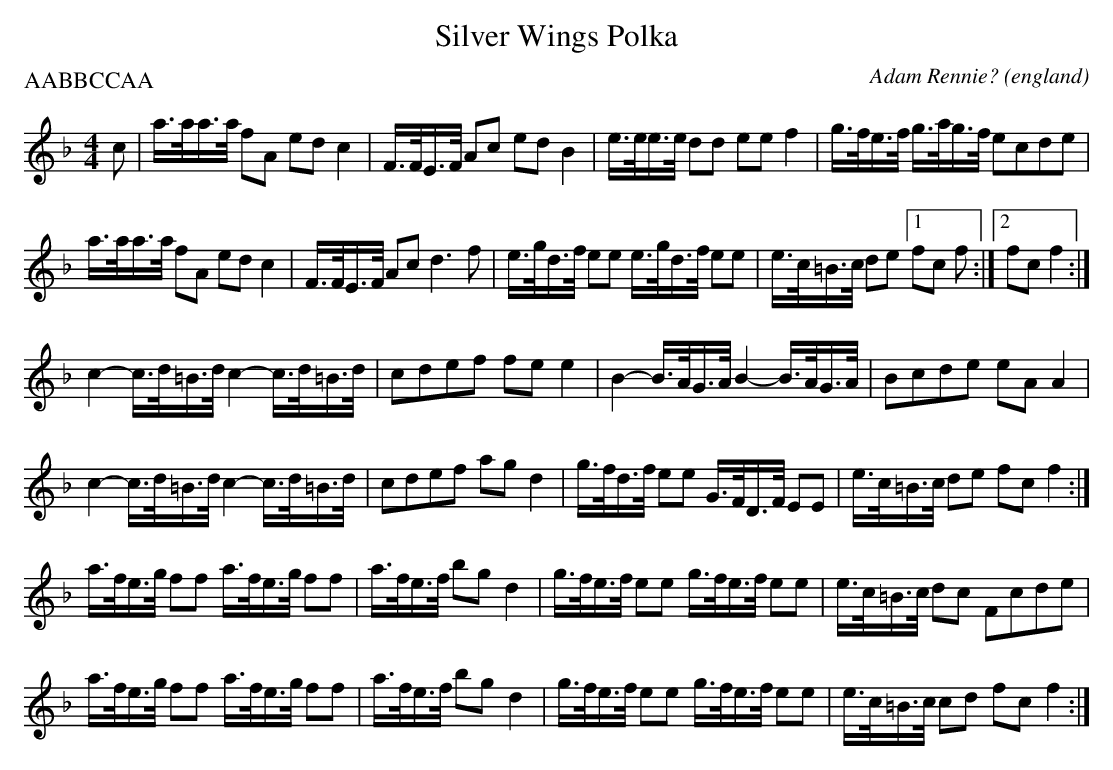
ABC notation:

X:1
T:Silver Wings Polka
O:england
C:Adam Rennie?
M:4/4
L:1/8
P:AABBCCAA
K:F
c|a/>a/a/>a/ fA ed c2|F/>F/E/>F/ Ac ed B2|\
e/>e/e/>e/ dd ee f2|g/>f/e/>f/ g/>a/g/>f/ ecde|
a/>a/a/>a/ fA ed c2|F/>F/E/>F/ Ac d3 f|\
e/>g/d/>f/ ee  e/>g/d/>f/ ee|e/>c/=B/>c/ de [1fc f:|[2fc f2:|]
c2- c/>d/=B/>d/ c2- c/>d/=B/>d/|cdef fe e2|\
B2- B/>A/G/>A/ B2- B/>A/G/>A/|Bcde eA A2|
c2- c/>d/=B/>d/ c2- c/>d/=B/>d/|cdef ag d2|\
g/>f/d/>f/ ee G/>F/D/>F/ EE|e/>c/=B/>c/ de fc f2:|]
a/>f/e/>g/ ff a/>f/e/>g/ ff|a/>f/e/>f/ bg d2|\
g/>f/e/>f/ ee g/>f/e/>f/ ee|e/>c/=B/>c/ dc Fcde|
a/>f/e/>g/ ff a/>f/e/>g/ ff|a/>f/e/>f/ bg d2|\
g/>f/e/>f/ ee g/>f/e/>f/ ee|e/>c/=B/>c/ cd fc f2:|]
